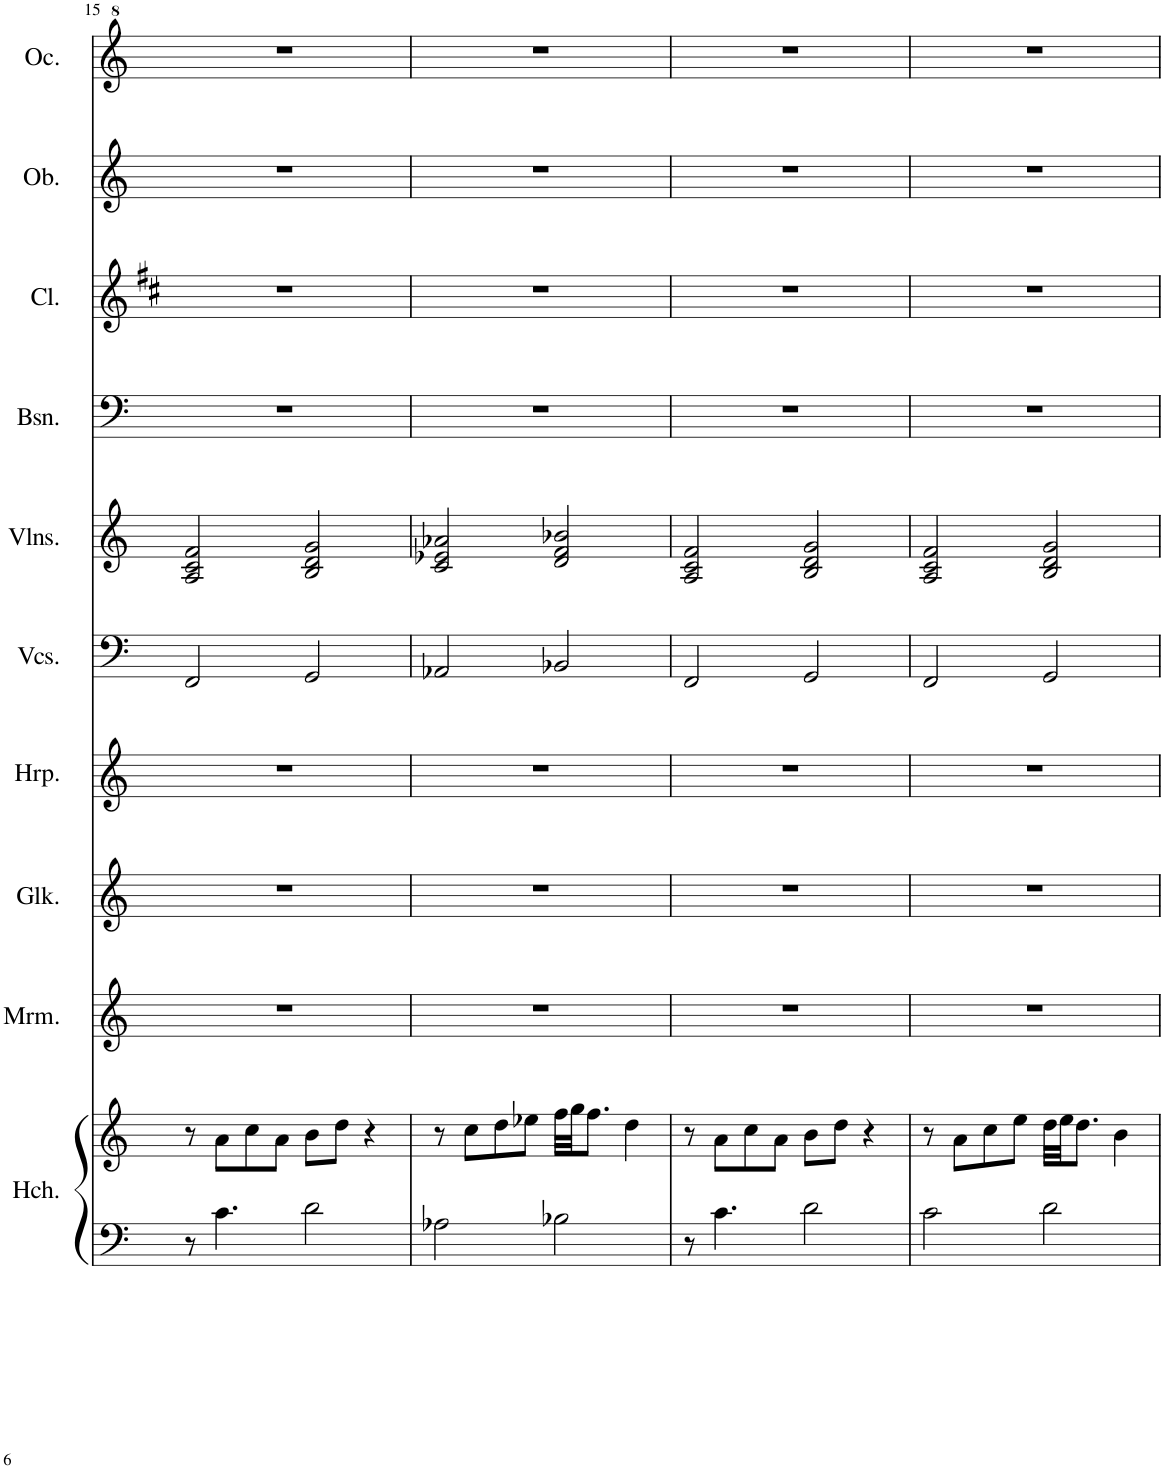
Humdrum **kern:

**kern	**kern	**kern	**kern	**kern	**kern	**kern	**kern	**kern	**kern	**kern
*part10	*part10	*part9	*part8	*part7	*part6	*part5	*part4	*part3	*part2	*part1
*staff11	*staff10	*staff9	*staff8	*staff7	*staff6	*staff5	*staff4	*staff3	*staff2	*staff1
*I"Harpsichord	*	*I"Marimba	*I"Glockenspiel	*I"Harp	*I"Violoncellos	*I"Violins	*I"Bassoon	*I"Clarinet	*I"Oboe	*I"Ocarina
*I'Hch.	*	*I'Mrm.	*I'Glk.	*I'Hrp.	*I'Vcs.	*I'Vlns.	*I'Bsn.	*I'Cl.	*I'Ob.	*I'Oc.
!!LO:PB:g=z
*clefF4	*clefG2	*clefG2	*clefG2	*clefG2	*clefF4	*clefG2	*clefF4	*clefG2	*clefG2	*clefG^2
*	*	*	*Trd-14c-24	*	*	*	*	*Trd1c2	*	*
*k[]	*k[]	*k[]	*k[]	*k[]	*k[]	*k[]	*k[]	*k[f#c#]	*k[]	*k[]
*M4/4	*M4/4	*M4/4	*M4/4	*M4/4	*M4/4	*M4/4	*M4/4	*M4/4	*M4/4	*M4/4
=15	=15	=15	=15	=15	=15	=15	=15	=15	=15	=15
8r	8r	1r	1r	1r	2FF/	2A/ 2c/ 2f/	1r	1r	1r	1r
4.c\	8a\L	.	.	.	.	.	.	.	.	.
.	8cc\	.	.	.	.	.	.	.	.	.
.	8a\J	.	.	.	.	.	.	.	.	.
2d\	8b\L	.	.	.	2GG/	2B/ 2d/ 2g/	.	.	.	.
.	8dd\J	.	.	.	.	.	.	.	.	.
.	4r	.	.	.	.	.	.	.	.	.
=16	=16	=16	=16	=16	=16	=16	=16	=16	=16	=16
2A-X\	8r	1r	1r	1r	2AA-X/	2c/ 2e-X/ 2a-X/	1r	1r	1r	1r
.	8cc\L	.	.	.	.	.	.	.	.	.
.	8dd\	.	.	.	.	.	.	.	.	.
.	8ee-X\J	.	.	.	.	.	.	.	.	.
2B-X\	32ff\LLL	.	.	.	2BB-X/	2d/ 2f/ 2b-X/	.	.	.	.
.	32gg\JJ	.	.	.	.	.	.	.	.	.
.	8.ff\J	.	.	.	.	.	.	.	.	.
.	4dd\	.	.	.	.	.	.	.	.	.
=17	=17	=17	=17	=17	=17	=17	=17	=17	=17	=17
8r	8r	1r	1r	1r	2FF/	2A/ 2c/ 2f/	1r	1r	1r	1r
4.c\	8a\L	.	.	.	.	.	.	.	.	.
.	8cc\	.	.	.	.	.	.	.	.	.
.	8a\J	.	.	.	.	.	.	.	.	.
2d\	8b\L	.	.	.	2GG/	2B/ 2d/ 2g/	.	.	.	.
.	8dd\J	.	.	.	.	.	.	.	.	.
.	4r	.	.	.	.	.	.	.	.	.
=18	=18	=18	=18	=18	=18	=18	=18	=18	=18	=18
2c\	8r	1r	1r	1r	2FF/	2A/ 2c/ 2f/	1r	1r	1r	1r
.	8a\L	.	.	.	.	.	.	.	.	.
.	8cc\	.	.	.	.	.	.	.	.	.
.	8ee\J	.	.	.	.	.	.	.	.	.
2d\	32dd\LLL	.	.	.	2GG/	2B/ 2d/ 2g/	.	.	.	.
.	32ee\JJ	.	.	.	.	.	.	.	.	.
.	8.dd\J	.	.	.	.	.	.	.	.	.
.	4b\	.	.	.	.	.	.	.	.	.
=	=	=	=	=	=	=	=	=	=	=
*-	*-	*-	*-	*-	*-	*-	*-	*-	*-	*-
